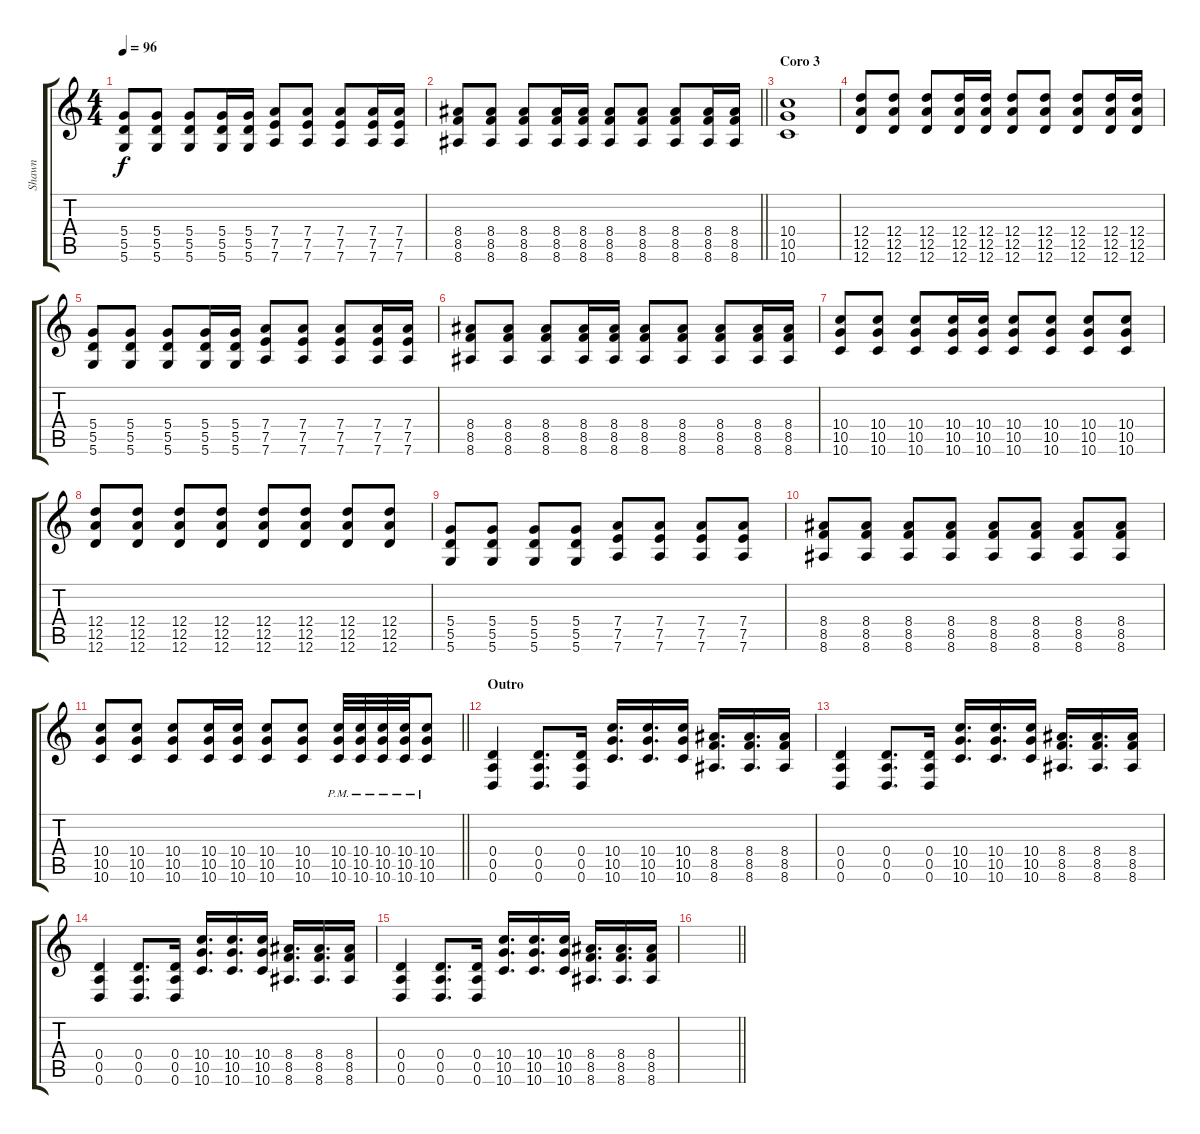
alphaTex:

\track ("Shawn" "Shawn") {instrument distortionguitar}
\staff {score tabs}
\tuning (E4 B3 G3 D3 A2 D2) {hide}
\ts (4 4)
\tempo 96
\clef g2
\ks c
(5.4 5.5 5.6).8{dy f} (5.4 5.5 5.6).8 (5.4 5.5 5.6).8 (5.4 5.5 5.6).16 (5.4 5.5 5.6).16 (7.4 7.5 7.6).8 (7.4 7.5 7.6).8 (7.4 7.5 7.6).8 (7.4 7.5 7.6).16 (7.4 7.5 7.6).16 |
\barLineRight lightlight
(8.4 8.5 8.6).8 (8.4 8.5 8.6).8 (8.4 8.5 8.6).8 (8.4 8.5 8.6).16 (8.4 8.5 8.6).16 (8.4 8.5 8.6).8 (8.4 8.5 8.6).8 (8.4 8.5 8.6).8 (8.4 8.5 8.6).16 (8.4 8.5 8.6).16 |
\section ("" "Coro 3")
(10.4 10.5 10.6).1 |
(12.4 12.5 12.6).8{volume 11} (12.4 12.5 12.6).8 (12.4 12.5 12.6).8 (12.4 12.5 12.6).16 (12.4 12.5 12.6).16 (12.4 12.5 12.6).8 (12.4 12.5 12.6).8 (12.4 12.5 12.6).8 (12.4 12.5 12.6).16 (12.4 12.5 12.6).16 |
(5.4 5.5 5.6).8 (5.4 5.5 5.6).8 (5.4 5.5 5.6).8 (5.4 5.5 5.6).16 (5.4 5.5 5.6).16 (7.4 7.5 7.6).8 (7.4 7.5 7.6).8 (7.4 7.5 7.6).8 (7.4 7.5 7.6).16 (7.4 7.5 7.6).16 |
(8.4 8.5 8.6).8 (8.4 8.5 8.6).8 (8.4 8.5 8.6).8 (8.4 8.5 8.6).16 (8.4 8.5 8.6).16 (8.4 8.5 8.6).8 (8.4 8.5 8.6).8 (8.4 8.5 8.6).8 (8.4 8.5 8.6).16 (8.4 8.5 8.6).16 |
(10.4 10.5 10.6).8 (10.4 10.5 10.6).8 (10.4 10.5 10.6).8 (10.4 10.5 10.6).16 (10.4 10.5 10.6).16 (10.4 10.5 10.6).8 (10.4 10.5 10.6).8 (10.4 10.5 10.6).8 (10.4 10.5 10.6).8 |
(12.4 12.5 12.6).8{volume 12} (12.4 12.5 12.6).8 (12.4 12.5 12.6).8 (12.4 12.5 12.6).8 (12.4 12.5 12.6).8 (12.4 12.5 12.6).8 (12.4 12.5 12.6).8 (12.4 12.5 12.6).8 |
(5.4 5.5 5.6).8 (5.4 5.5 5.6).8 (5.4 5.5 5.6).8 (5.4 5.5 5.6).8 (7.4 7.5 7.6).8 (7.4 7.5 7.6).8 (7.4 7.5 7.6).8 (7.4 7.5 7.6).8 |
(8.4 8.5 8.6).8 (8.4 8.5 8.6).8 (8.4 8.5 8.6).8 (8.4 8.5 8.6).8 (8.4 8.5 8.6).8 (8.4 8.5 8.6).8 (8.4 8.5 8.6).8 (8.4 8.5 8.6).8 |
\barLineRight lightlight
(10.4 10.5 10.6).8 (10.4 10.5 10.6).8 (10.4 10.5 10.6).8 (10.4 10.5 10.6).16 (10.4 10.5 10.6).16 (10.4 10.5 10.6).8 (10.4 10.5 10.6).8 (10.4 10.5{pm} 10.6{pm}).32 (10.4 10.5{pm} 10.6{pm}).32 (10.4 10.5{pm} 10.6{pm}).32 (10.4 10.5{pm} 10.6{pm}).32 (10.4 10.5{pm} 10.6{pm}).8 |
\section ("" "Outro")
(0.4 0.5 0.6).4{volume 10 instrument distortionguitar} (0.4 0.5 0.6).8{d} (0.4 0.5 0.6).16 (10.4 10.5 10.6).16{d} (10.4 10.5 10.6).16{d} (10.4 10.5 10.6).16 (8.4 8.5 8.6).16{d} (8.4 8.5 8.6).16{d} (8.4 8.5 8.6).16 |
(0.4 0.5 0.6).4{instrument distortionguitar} (0.4 0.5 0.6).8{d} (0.4 0.5 0.6).16 (10.4 10.5 10.6).16{d} (10.4 10.5 10.6).16{d} (10.4 10.5 10.6).16 (8.4 8.5 8.6).16{d} (8.4 8.5 8.6).16{d} (8.4 8.5 8.6).16 |
(0.4 0.5 0.6).4{instrument distortionguitar} (0.4 0.5 0.6).8{d} (0.4 0.5 0.6).16 (10.4 10.5 10.6).16{d} (10.4 10.5 10.6).16{d} (10.4 10.5 10.6).16 (8.4 8.5 8.6).16{d} (8.4 8.5 8.6).16{d} (8.4 8.5 8.6).16 |
(0.4 0.5 0.6).4{instrument distortionguitar} (0.4 0.5 0.6).8{d} (0.4 0.5 0.6).16 (10.4 10.5 10.6).16{d} (10.4 10.5 10.6).16{d} (10.4 10.5 10.6).16 (8.4 8.5 8.6).16{d} (8.4 8.5 8.6).16{d} (8.4 8.5 8.6).16 |
\barLineRight lightlight
